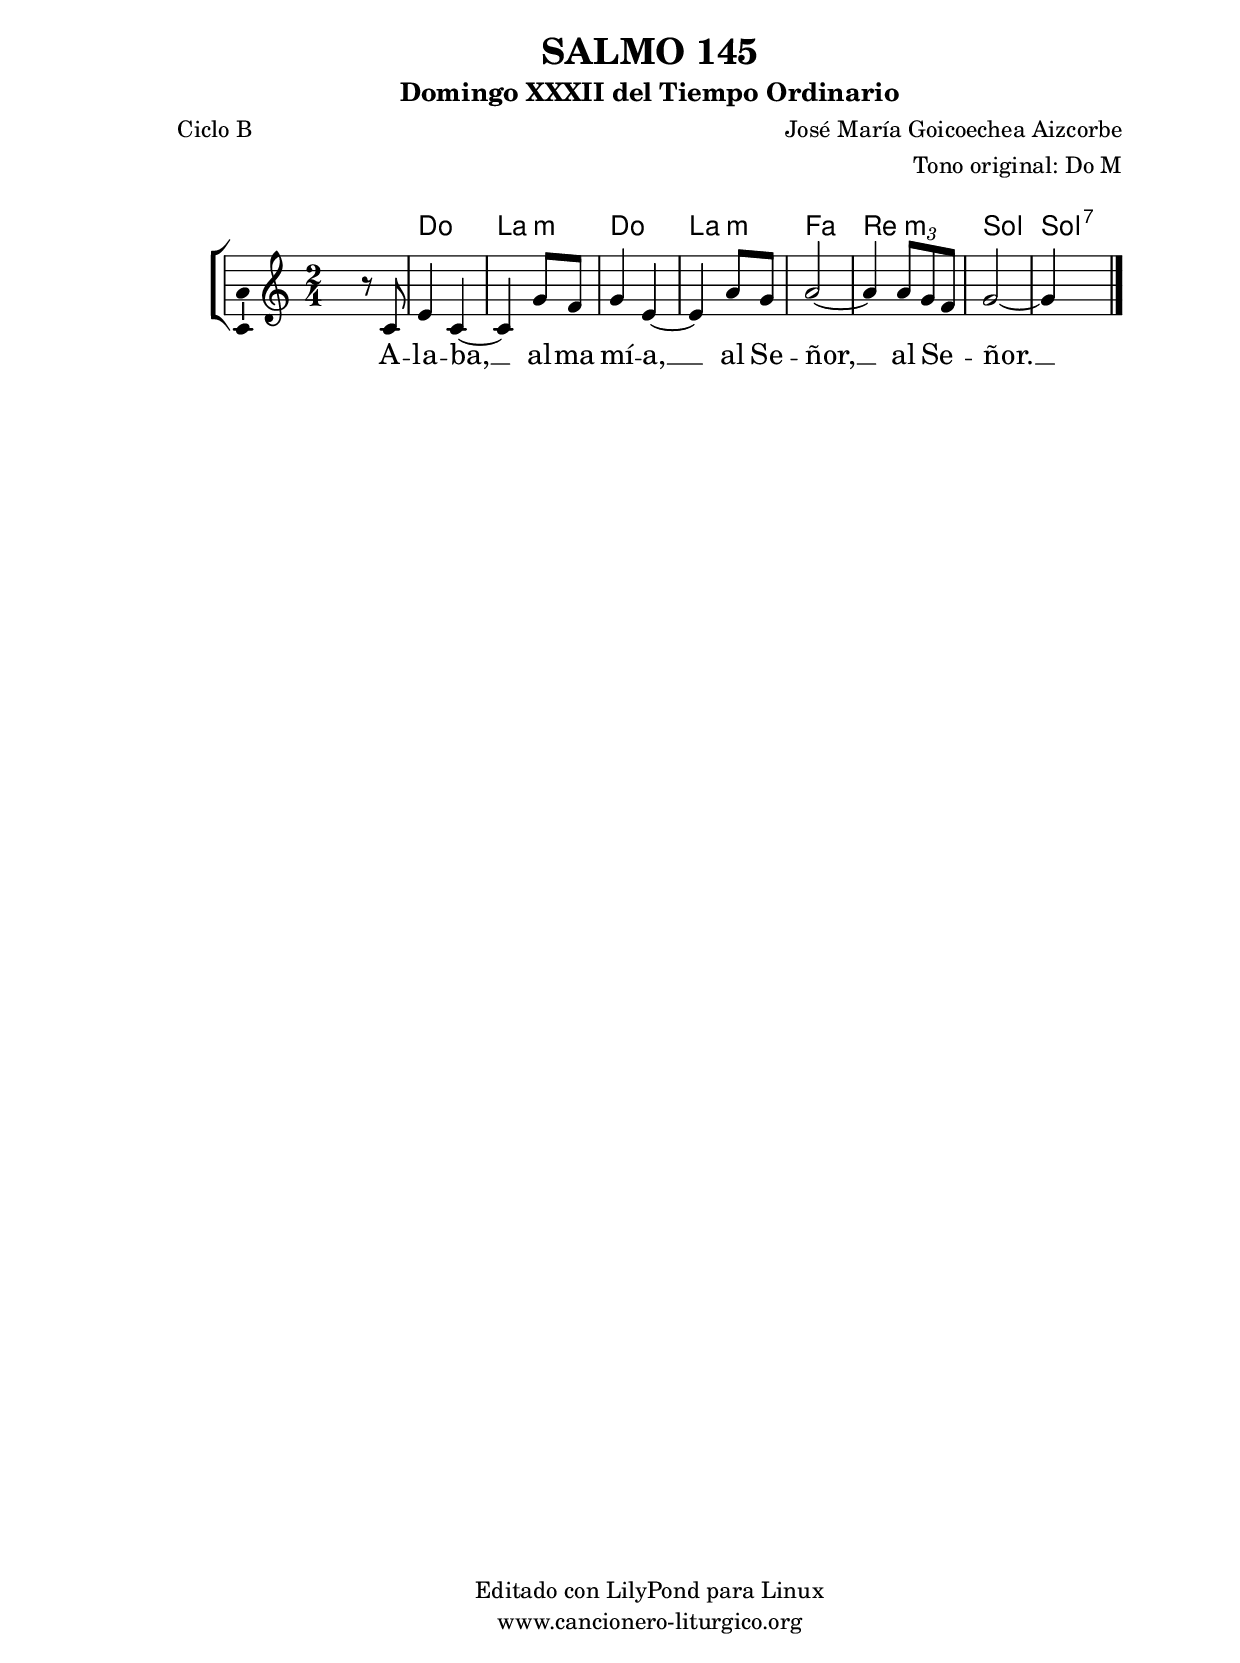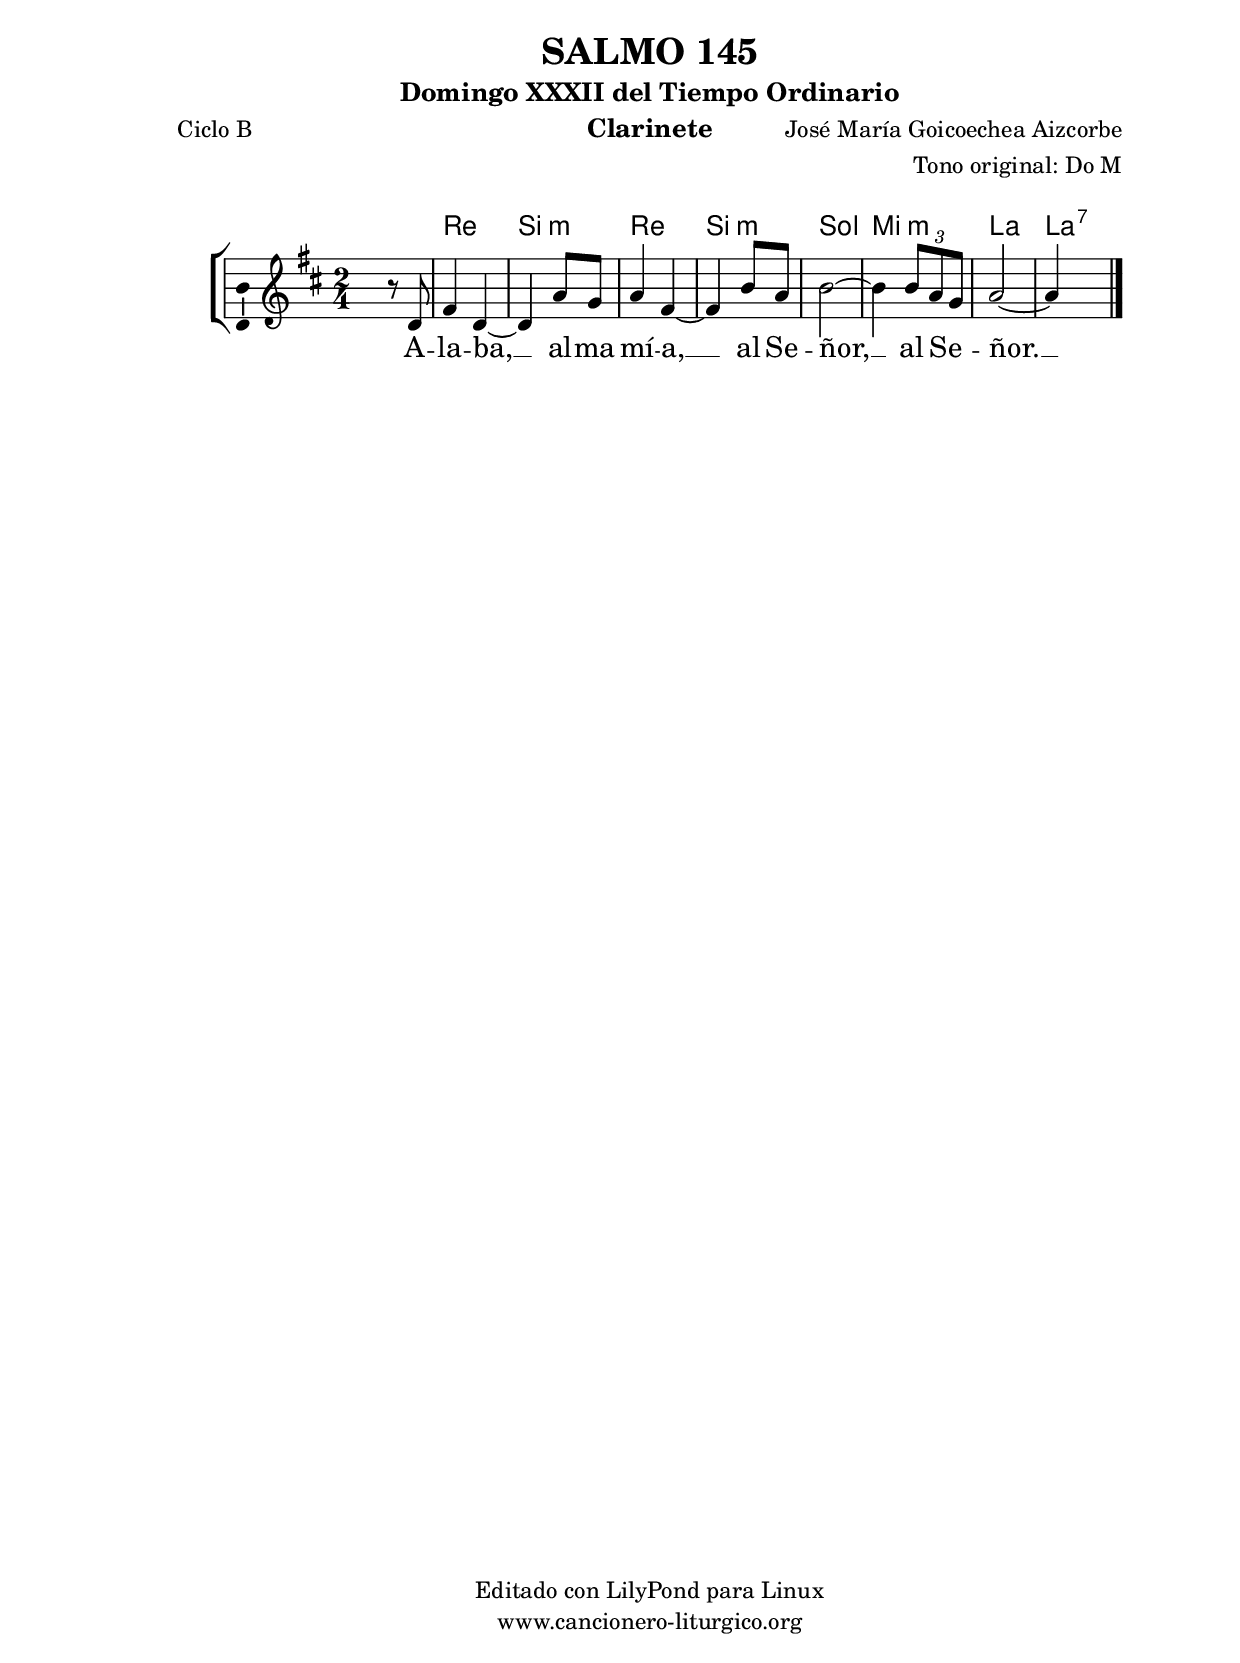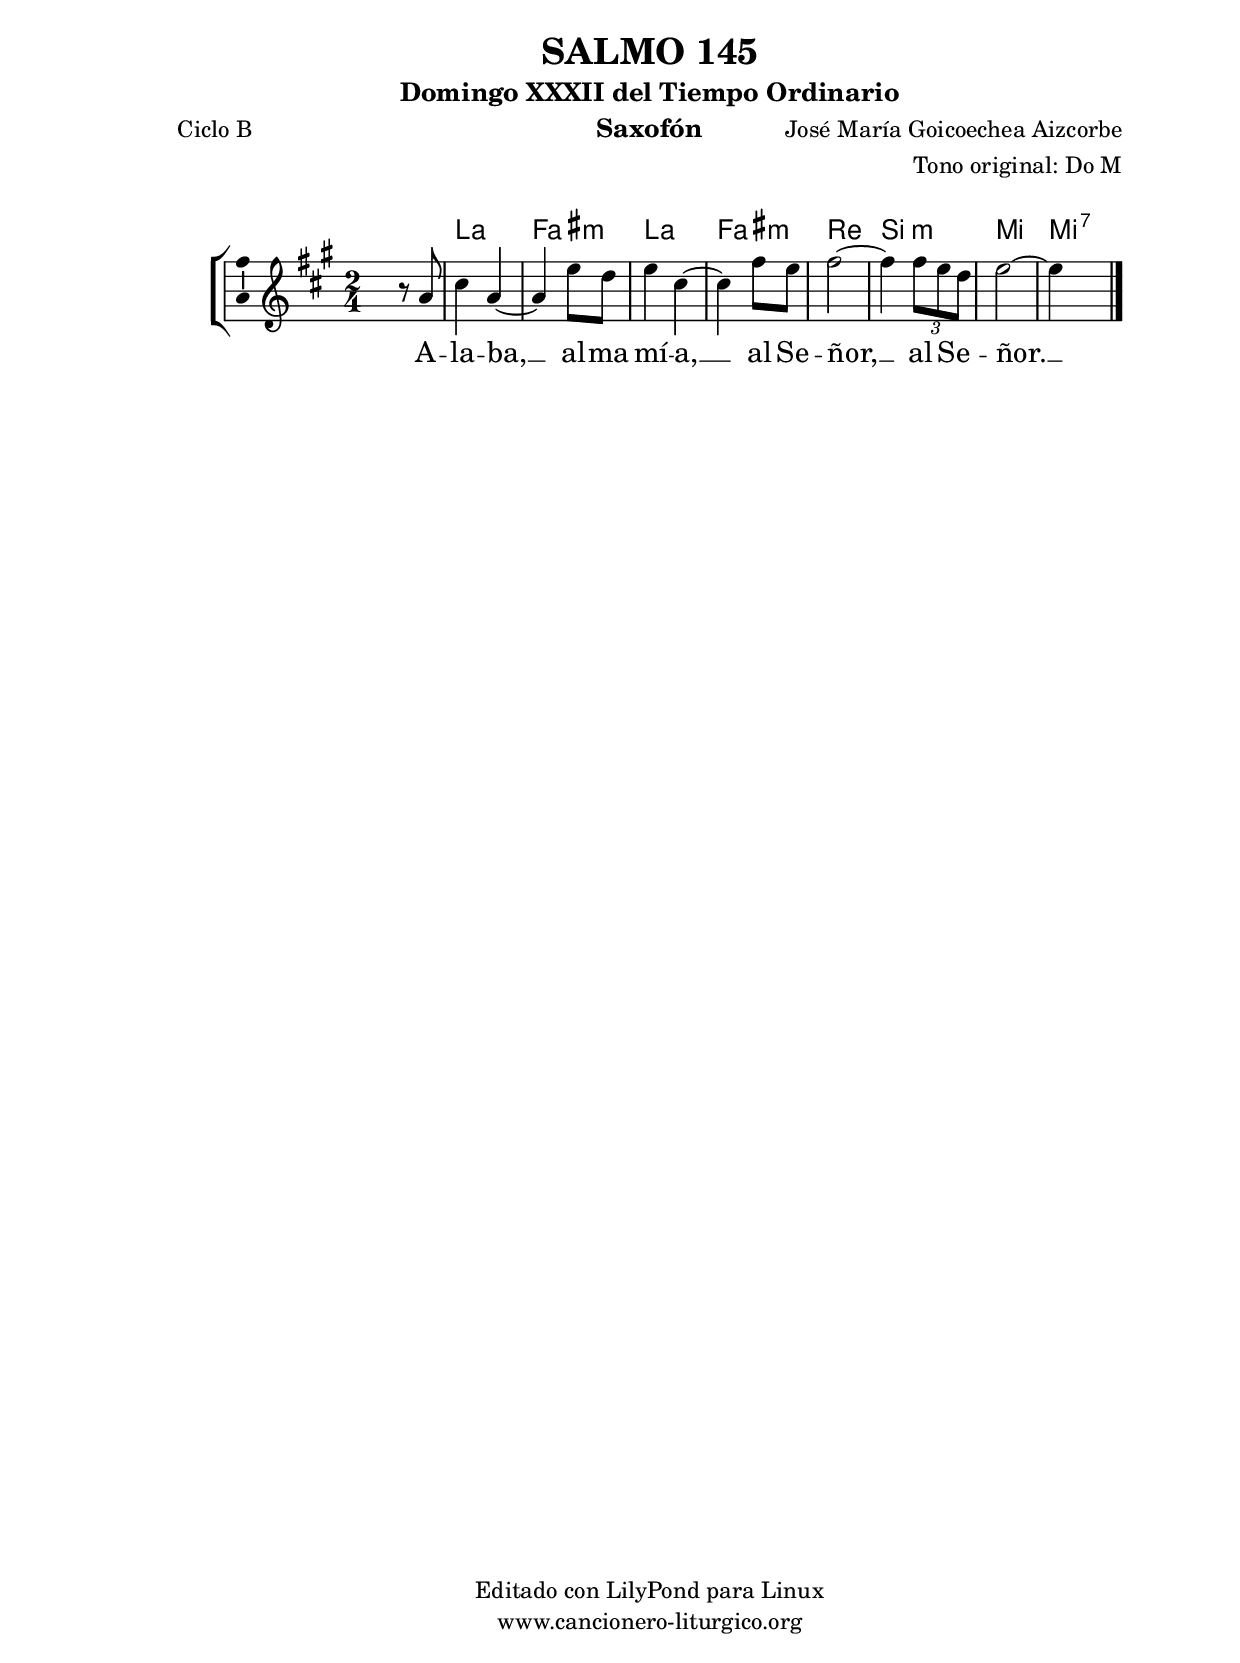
%
%para convertir .midi en .wav:
%timidity filename.midi -Ow -o finename.wav
%
%
%Para convertir de .wav a .mp3:
%lame -h -m j filename.wav
%
%
%para escuchar el midi:
%timidity nombrefichero.midi
%


%versión de lilypond para la que se ha escrito esta partitura:
\version "2.16.0"

	%Tamaño papel
	#(set-default-paper-size "a4")
	%Tamaño partitura
	#(set-global-staff-size 20)
	%No responde al pulsar sobre una nota
	#(ly:set-option 'point-and-click #f)

%parámetros del encabezamiento:
\header {
	title = "SALMO 145"
	subtitle = "Domingo XXXII del Tiempo Ordinario"
	composer = "José María Goicoechea Aizcorbe"
	poet = "Ciclo B"
	meter = ""
	arranger = "Tono original: Do M"
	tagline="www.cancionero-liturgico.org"
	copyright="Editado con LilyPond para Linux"
	}

%parámetros asociados al papel:
\paper  {
	oddHeaderMarkup = \markup {\fill-line { \on-the-fly #not-first-page \fromproperty #'header:title \on-the-fly #not-first-page \fromproperty #'header:composer }}
	evenHeaderMarkup = \markup {\fill-line { \fromproperty #'header:composer \fromproperty #'header:title }}
	#(set-paper-size "a4")
	print-page-number = ##f
	first-page-number = 1
	print-first-page-number = ##f
%	head-separation = 3.0 \cm
	top-margin = 2.0 \cm
	bottom-margin = 0.5\cm
%%%	bottom-margin = -1.0\cm
	left-margin = 3.0 \cm
	line-width = 16.0 \cm 
	indent = 8\mm
	interscoreline = 2.\mm
	between-system-space = 15\mm
%	para que las partituras no llenen la hoja:
	ragged-bottom = ##t
%	idem para la última hoja:
	ragged-last-bottom = ##f
%	para que las partituras llenen el ancho del papel:
	ragged-last = ##f
	after-title-space = 2.5 \cm
%page-count=1
%system-count=8

	%Flexible Vertical Spacing
%	markup-markup-spacing =
%	#'((basic-distance . 15) (minimum-distance . 15) (padding . 3))
	markup-system-spacing =
	#'((basic-distance . 15) (minimum-distance . 15) (padding . 3))
	system-system-spacing =
	#'((basic-distance . 15) (minimum-distance . 15) (padding . 3))
	score-system-spacing =
	#'((basic-distance . 15) (minimum-distance . 15) (padding . 5))
%	top-system-spacing = % header
%	#'((basic-distance . 8) (minimum-distance . 0) (padding . 3))
%	top-markup-spacing =
%	#'((basic-distance . 20) (minimum-distance . 20) (padding . 3))
	last-bottom-spacing = % footer
	#'((basic-distance . 5) (minimum-distance . 5) (padding . 3))
%	score-markup-spacing =
%	#'((basic-distance . 16) (minimum-distance . 13) (padding . 3))

	}


%parámetros que afectan a toda la partitura:
global =  {
	%clave de sol (G):
	\clef G
	%armadura:
%	\transpose e f
	\key c \major
	\tempo 4=100
	\set Score.tempoHideNote = ##t
	}


acordes = {
	\italianChords
	\chordmode {
%	\transpose e f
{

s2
c2 a:m c a:m f d:m g g:7

	}
	}
}

melodia = 
%	\transpose e f
{
	\relative c'{

\time 2/4

s4 r8 c8
e4 c~
c4 g'8 f
g4 e~
e4 a8 g
a2~
a4 \times 2/3 {a8 g f}
g2~
g4 s4

	\bar "|."
	}
	}


texto = \lyricmode {
A -- la -- ba, __
al -- ma mí -- a, __
al Se -- ñor, __
al Se -- _ ñor. __
	}


acordesStaff = \context ChordNames = acordesStaff <<
	\set chordChanges = ##t
	\acordes
	>>


vozStaff = \context Voice = vozStaff
\with {\consists "Ambitus_engraver"}
<<
%	\set Staff.instrumentName = ""
%	\set Staff.shortInstrumentName = ""
%	\set Staff.midiInstrument = #"clarinet"
%	\set Staff.midiInstrument = #"cello"
%	\set Staff.midiInstrument = #"flute"
	\set Staff.midiInstrument = #"electric guitar (jazz)"
%	\set Staff.midiInstrument = #"english horn"
%	\set Staff.midiInstrument = #"violin"
%	\set Staff.midiInstrument = #"glockenspiel"
	\set Staff.midiMinimumVolume = #0.7
	\set Staff.midiMaximumVolume = #0.9
	\global
	\melodia
	>>


textoStaff = \context Lyrics = textoStaff <<
	\lyricsto vozStaff \texto
	>>

\book {
	\score {
		\context ChoirStaff {
			\override StaffGroup.SystemStartBracket #'collapse-height = #1
			\override Score.SystemStartBar #'collapse-height = #1
			<<
			\acordesStaff
			\vozStaff
			\textoStaff
			>>
			}
		\layout {
	    		\context {
				\Lyrics
				\override LyricText #'font-size = #2
				}
	   		 \context {
				\Score
				%fontSize = #3
				\override StaffSymbol #'staff-space = #(magstep +3)
				%\override Beam #'thickness = #0.55
				%\override SpacingSpanner #'spacing-increment = #1.0
				%\override Slur #'height-limit = #1.5
				}
			}
		}
	\score {
		\unfoldRepeats
		\context ChoirStaff {
			<<
			\acordesStaff
			\vozStaff
			>>
			}
		\midi {
	  		\context {
	  			\Score
				tempoWholesPerMinute = #(ly:make-moment 70 4)
				}
			}
		}
	}

%Partitura para clarinete
#(define output-suffix "C")
\book {
	\header{
		instrument = "Clarinete"
		}
	\score {
		\context ChoirStaff {
			\override StaffGroup.SystemStartBracket #'collapse-height = #1
			\override Score.SystemStartBar #'collapse-height = #1
\transpose c d
			<<
			\acordesStaff
			\vozStaff
			\textoStaff
			>>
			}
		\layout {
	    		\context {
				\Lyrics
				\override LyricText #'font-size = #2
				}
	   		 \context {
				\Score
				%fontSize = #3
				\override StaffSymbol #'staff-space = #(magstep +3)
				%\override Beam #'thickness = #0.55
				%\override SpacingSpanner #'spacing-increment = #1.0
				%\override Slur #'height-limit = #1.5
				}
			}
		}
	}

%Partitura para saxofón
#(define output-suffix "S")
\book {
	\header{
		instrument = "Saxofón"
		}
	\score {
		\context ChoirStaff {
			\override StaffGroup.SystemStartBracket #'collapse-height = #1
			\override Score.SystemStartBar #'collapse-height = #1
\transpose c a
			<<
			\acordesStaff
			\vozStaff
			\textoStaff
			>>
			}
		\layout {
	    		\context {
				\Lyrics
				\override LyricText #'font-size = #2
				}
	   		 \context {
				\Score
				%fontSize = #3
				\override StaffSymbol #'staff-space = #(magstep +3)
				%\override Beam #'thickness = #0.55
				%\override SpacingSpanner #'spacing-increment = #1.0
				%\override Slur #'height-limit = #1.5
				}
			}
		}
	}

